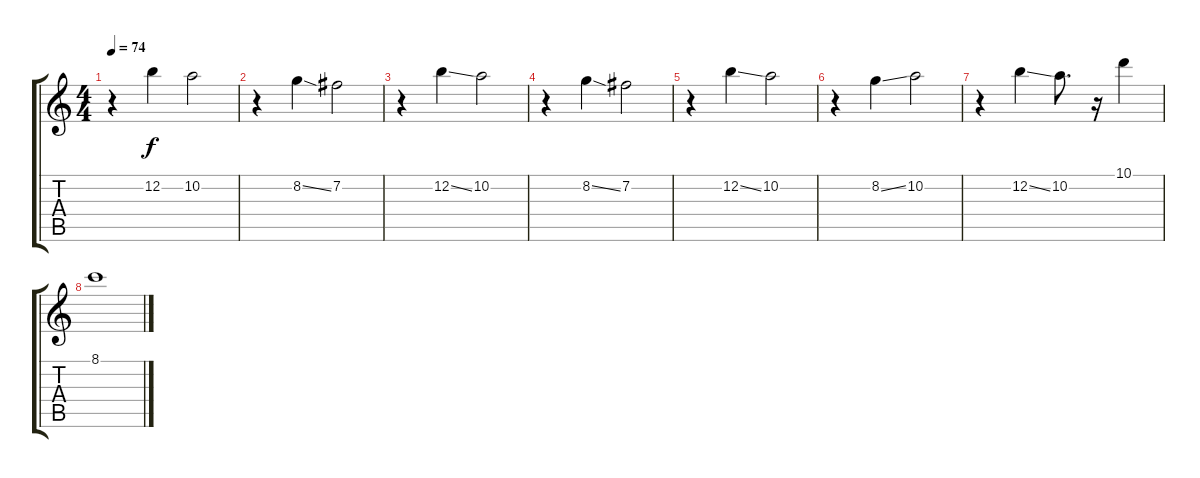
\track "" {instrument distortionguitar}
\staff {score tabs}
\tuning (E4 B3 G3 D3 A2 E2) {hide}
\ts (4 4)
\tempo 74
\clef g2
\ks c
r.4{dy f} 12.2.4 10.2.2 |
r.4 8.2{ss}.4 7.2.2 |
r.4 12.2{ss}.4 10.2.2 |
r.4 8.2{ss}.4 7.2.2 |
r.4 12.2{ss}.4 10.2.2 |
r.4 8.2{ss}.4 10.2.2 |
r.4 12.2{ss}.4 10.2.8{d} r.16 10.1.4 |
8.1.1
